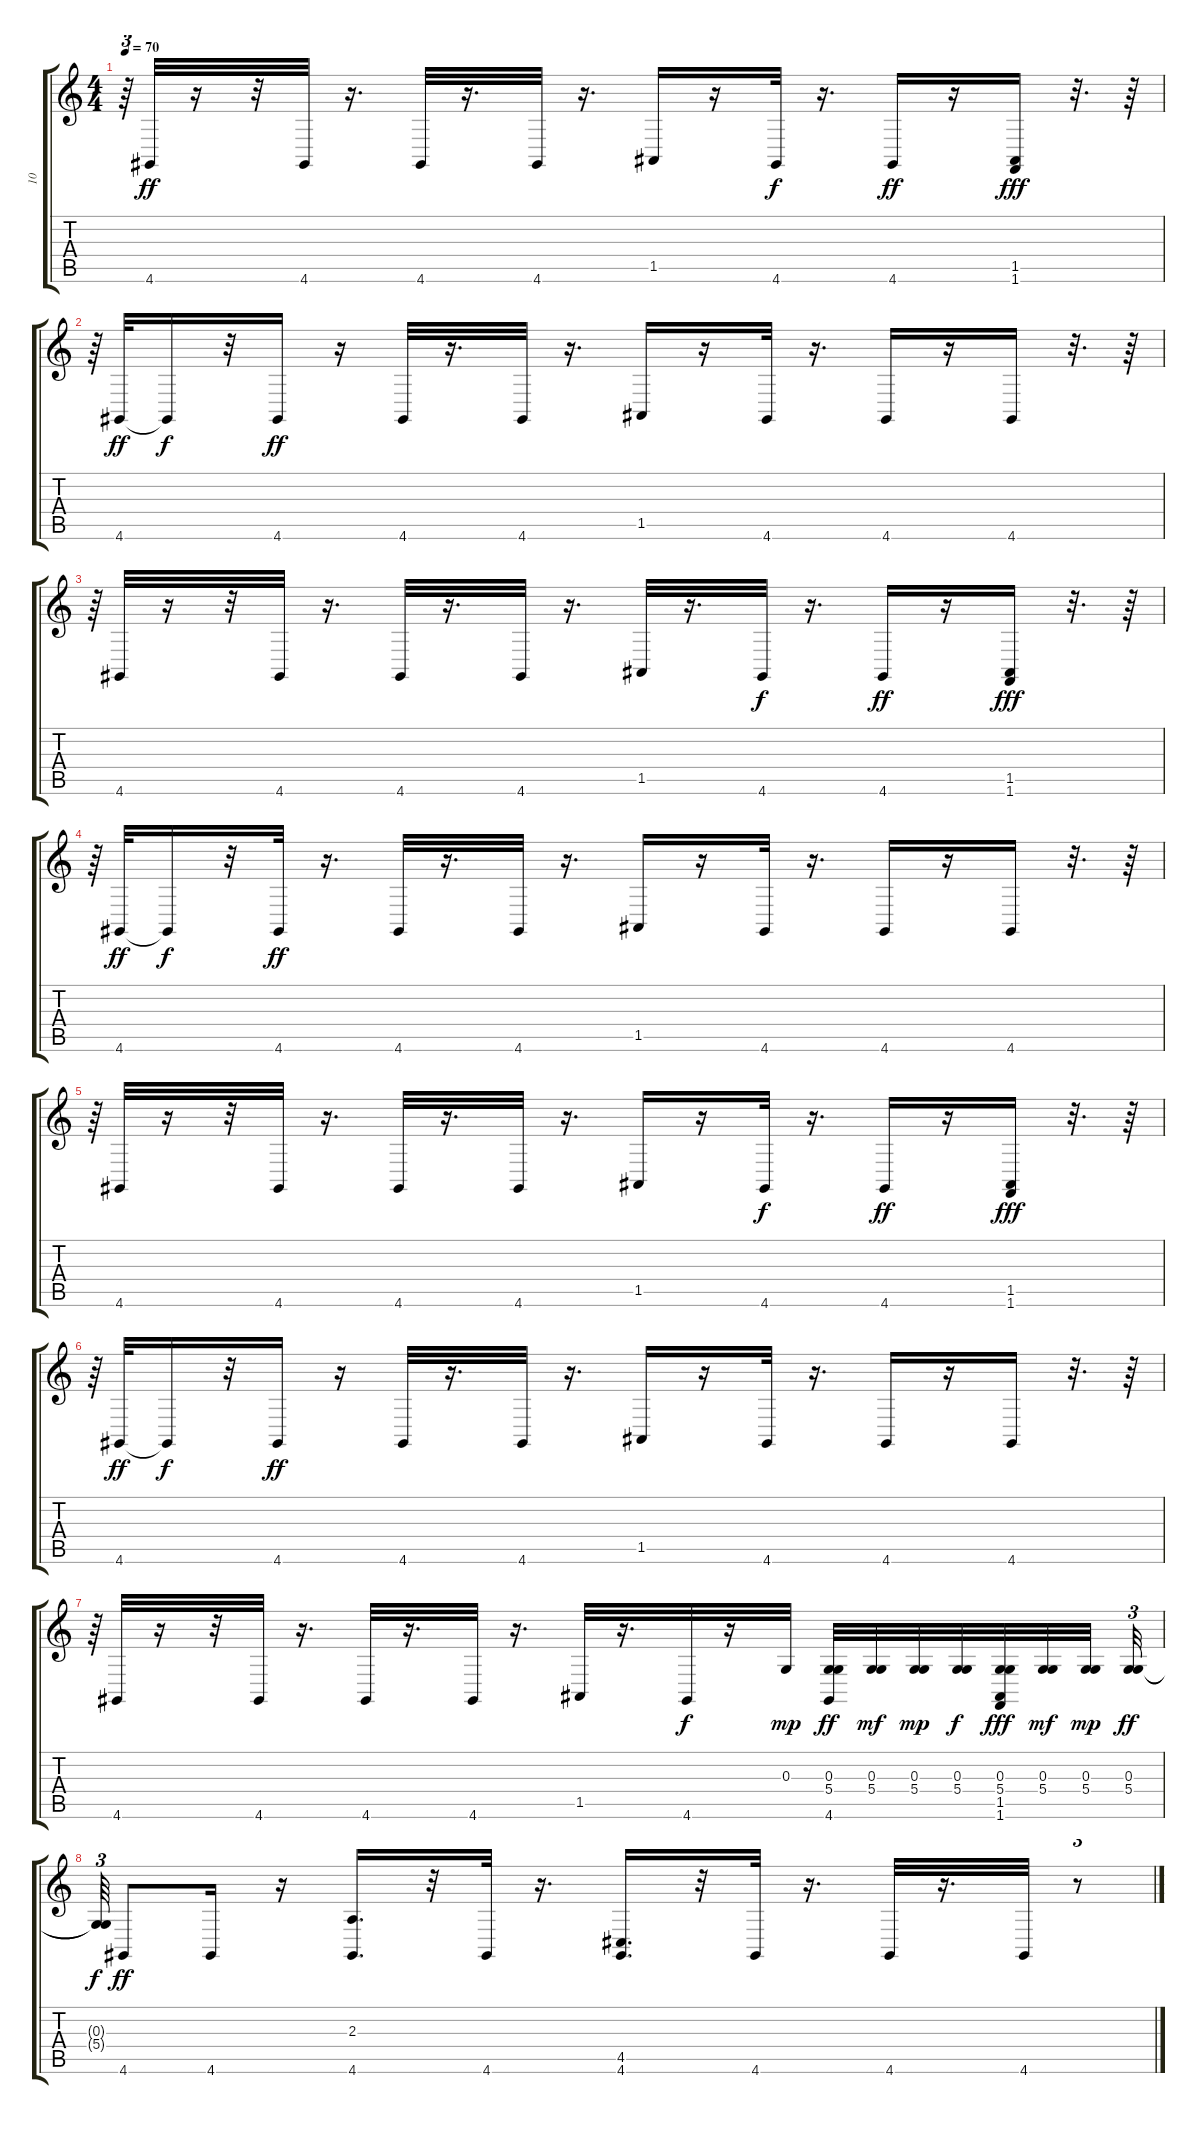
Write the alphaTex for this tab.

\track ("10" "10") {instrument acousticgrandpiano}
\staff {score tabs}
\tuning (E4 B3 G3 D3 A2 E2) {hide}
\ts (4 4)
\tempo 70
\clef g2
\ks c
r.64{tu (3 2) dy ff} 4.6.32 r.16 r.32 4.6.32 r.16{d} 4.6.32 r.16{d} 4.6.32 r.16{d} 1.5.16 r.16 4.6.32{dy f} r.16{d} 4.6.16{dy ff} r.16 (1.5 1.6).16{dy fff} r.32{d} r.64 |
r.64{tu (3 2)} 4.6.32{dy ff} 4.6{t}.16{dy f} r.32 4.6.16{dy ff} r.16 4.6.32 r.16{d} 4.6.32 r.16{d} 1.5.16 r.16 4.6.32 r.16{d} 4.6.16 r.16 4.6.16 r.32{d} r.64 |
r.64{tu (3 2)} 4.6.32 r.16 r.32 4.6.32 r.16{d} 4.6.32 r.16{d} 4.6.32 r.16{d} 1.5.32 r.16{d} 4.6.32{dy f} r.16{d} 4.6.16{dy ff} r.16 (1.5 1.6).16{dy fff} r.32{d} r.64 |
r.64{tu (3 2)} 4.6.32{dy ff} 4.6{t}.16{dy f} r.32 4.6.32{dy ff} r.16{d} 4.6.32 r.16{d} 4.6.32 r.16{d} 1.5.16 r.16 4.6.32 r.16{d} 4.6.16 r.16 4.6.16 r.32{d} r.64 |
r.64{tu (3 2)} 4.6.32 r.16 r.32 4.6.32 r.16{d} 4.6.32 r.16{d} 4.6.32 r.16{d} 1.5.16 r.16 4.6.32{dy f} r.16{d} 4.6.16{dy ff} r.16 (1.5 1.6).16{dy fff} r.32{d} r.64 |
r.64{tu (3 2)} 4.6.32{dy ff} 4.6{t}.16{dy f} r.32 4.6.16{dy ff} r.16 4.6.32 r.16{d} 4.6.32 r.16{d} 1.5.16 r.16 4.6.32 r.16{d} 4.6.16 r.16 4.6.16 r.32{d} r.64 |
r.64{tu (3 2)} 4.6.32 r.16 r.32 4.6.32 r.16{d} 4.6.32 r.16{d} 4.6.32 r.16{d} 1.5.32 r.16{d} 4.6.32{dy f} r.16 0.3.32{dy mp} (0.3 5.4 4.6).32{dy ff} (0.3 5.4).32{dy mf} (0.3 5.4).32{dy mp} (0.3 5.4).32{dy f} (0.3 5.4 1.5 1.6).32{dy fff} (0.3 5.4).32{dy mf} (0.3 5.4).32{dy mp beam splitsecondary} (0.3 5.4).32{tu (3 2) dy ff} |
(0.3{t} 5.4{t}).64{tu (3 2) dy f} 4.6.8{dy ff} 4.6.16 r.16 (2.3 4.6).16{d} r.32 4.6.32 r.16{d} (4.5 4.6).16{d} r.32 4.6.32 r.16{d} 4.6.32 r.16{d} 4.6.32 r.8{tu (3 2)}
